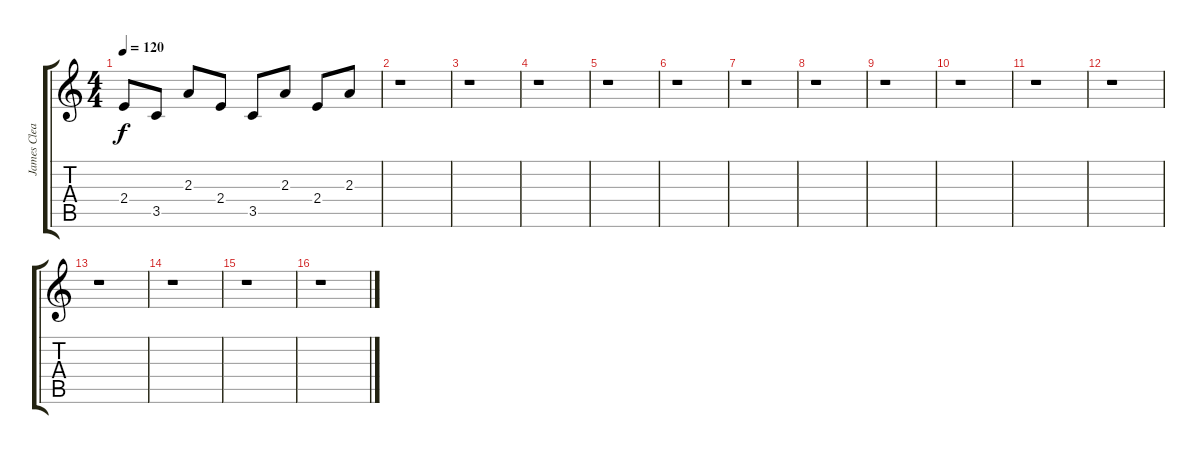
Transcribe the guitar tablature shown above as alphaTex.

\track ("James Clean" "James Clea") {instrument electricguitarclean}
\staff {score tabs}
\tuning (E4 B3 G3 D3 A2 E2) {hide}
\ts (4 4)
\tempo 120
\clef g2
\ks c
2.4.8{dy f} 3.5.8 2.3.8 2.4.8 3.5.8 2.3.8 2.4.8 2.3.8 |
r.1 |
r.1 |
r.1 |
r.1 |
r.1 |
r.1 |
r.1 |
r.1 |
r.1 |
r.1 |
r.1 |
r.1 |
r.1 |
r.1 |
r.1
